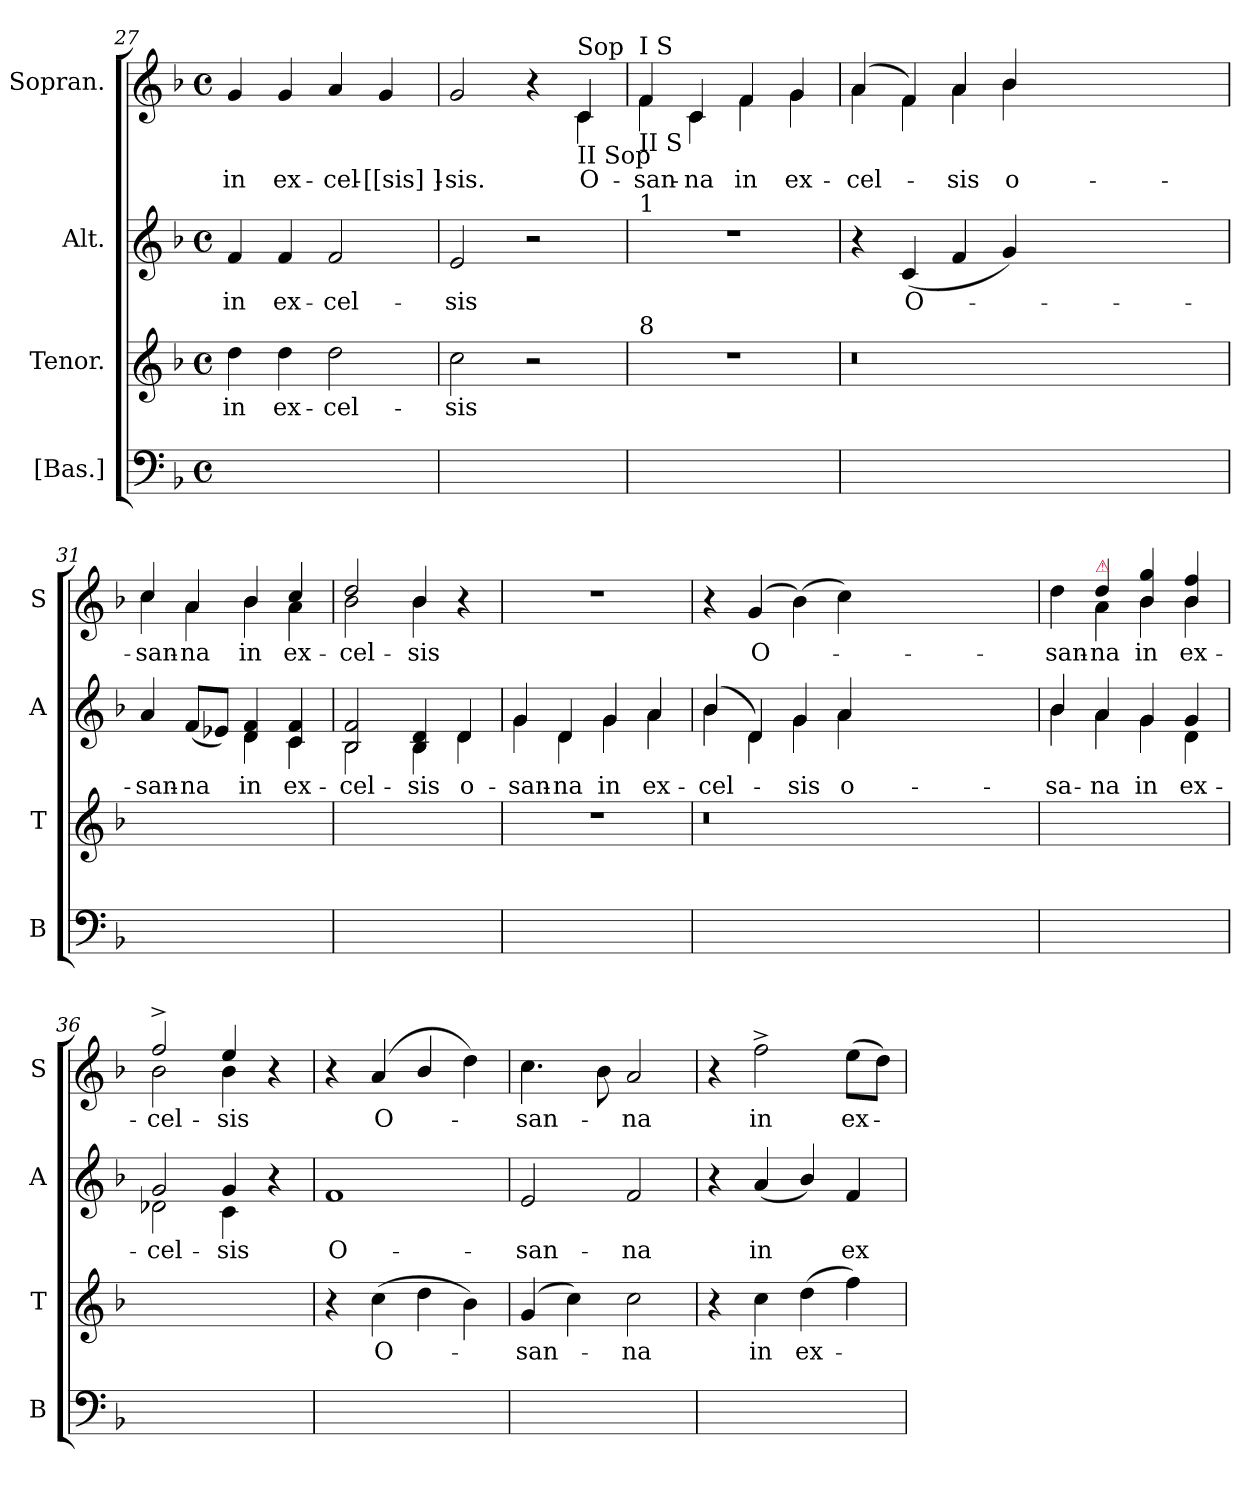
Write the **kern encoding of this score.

**kern	**kern	**text	**dynam	**kern	**text	**kern	**text	**dynam
*part4	*part3	*part3	*part3	*part2	*part2	*part1	*part1	*part1
*staff4	*staff3	*staff3	*staff3	*staff2	*staff2	*staff1	*staff1	*staff1
*I"[Bas.]	*I"Tenor.	*	*	*I"Alt.	*	*I"Sopran.	*	*
*I'B	*I'T	*	*	*I'A	*	*I'S	*	*
*clefF4	*clefG2	*	*	*clefG2	*	*clefG2	*	*
*k[b-]	*k[b-]	*	*	*k[b-]	*	*k[b-]	*	*
*M4/4	*M4/4	*	*	*M4/4	*	*M4/4	*	*
*met(c)	*met(c)	*	*	*met(c)	*	*met(c)	*	*
=27	=27	=27	=27	=27	=27	=27	=27	=27
1ryy	4dd\	in	.	4f/	in	4g/	in	.
.	4dd\	ex-	.	4f/	ex-	4g/	ex-	.
.	2dd\	-cel-	.	2f/	-cel-	4a/	-cel-	.
.	.	.	.	.	.	4g/	-[[sis]]-	.
=28	=28	=28	=28	=28	=28	=28	=28	=28
*	*	*	*	*	*	*^	*	*
1ryy	2cc\	-sis	.	2e/	-sis	2g/	2ryy	-sis.	.
.	2r	.	.	2r	.	4r	4ryy	.	.
!	!	!	!	!	!	!LO:TX:b:t=II Sop	!	!	!
!	!	!	!	!	!	!LO:TX:a:t=Sop	!	!	!
.	.	.	.	.	.	4c/	4c\	O-	.
=29	=29	=29	=29	=29	=29	=29	=29	=29	=29
!	!	!	!	!	!	!LO:TX:b:t=II S	!	!	!
!	!	!	!	!	!	!LO:TX:a:t=I S	!	!	!
!	!	!	!	!LO:TX:a:t=1	!	!	!	!	!
!	!LO:TX:a:t=8	!	!	!	!	!	!	!	!
1ryy	1r	.	.	1r	.	4f/	4f\	-san-	.
.	.	.	.	.	.	4c/	4c\	-na	.
.	.	.	.	.	.	4f/	4f\	in	.
.	.	.	.	.	.	4g/	4g\	ex-	.
=30	=30	=30	=30	=30	=30	=30	=30	=30	=30
1ryy	0.r	.	.	4r	.	(4a/	4a\	-cel-	.
.	.	.	.	(4c/	O-	4f/)	4f\	.	.
.	.	.	.	4f/	.	4a/	4a\	-sis	.
.	.	.	.	4g/)	.	4b-/	4b-\	o-	.
0ryy	.	.	.	0ryy	.	0ryy	0ryy	.	.
=31	=31	=31	=31	=31	=31	=31	=31	=31	=31
*	*	*	*	*^	*	*	*	*	*
1ryy	1ryy	.	.	4a/	4ryy	-san-	4cc/	4cc\	-san-	.
.	.	.	.	(8f/L	4ryy	-na	4a/	4a\	-na	.
.	.	.	.	8e-X/J)	.	.	.	.	.	.
.	.	.	.	4d/ 4f/	4d\	in	4b-/	4b-\	in	.
.	.	.	.	4c/ 4f/	4c\	ex-	4cc/	4a\	ex-	.
=32	=32	=32	=32	=32	=32	=32	=32	=32	=32	=32
1ryy	1ryy	.	.	2B-/ 2f/	2B-\	-cel-	2dd/	2b-\	-cel-	.
.	.	.	.	4B-/ 4d/	4B-\	-sis	4b-/	4b-\	-sis	.
.	.	.	.	4d/	4d\	o-	4r	4ryy	.	.
*	*	*	*	*	*	*	*v	*v	*	*
=33	=33	=33	=33	=33	=33	=33	=33	=33	=33
1ryy	1r	.	.	4g/	4g\	-san-	1r	.	.
.	.	.	.	4d/	4d\	-na	.	.	.
.	.	.	.	4g/	4g\	in	.	.	.
.	.	.	.	4a/	4a\	ex-	.	.	.
=34	=34	=34	=34	=34	=34	=34	=34	=34	=34
1ryy	0.r	.	.	(4b-/	4b-\	-cel-	4r	.	.
.	.	.	.	4d/)	4d\	.	(4g/	O-	.
.	.	.	.	4g/	4g\	-sis	(4b-\)	.	.
.	.	.	.	4a/	4a\	o-	4cc\)	.	.
0ryy	.	.	.	0ryy	0ryy	.	0ryy	.	.
=35	=35	=35	=35	=35	=35	=35	=35	=35	=35
*	*	*	*	*	*	*	*^	*	*
1ryy	1ryy	.	.	4b-/	4b-\	-sa-	4dd\	4ryy	-san-	.
!	!	!	!	!	!	!	!LO:TX:a:color=crimson:t=⚠	!	!	!
.	.	.	.	4a/	4a\	-na	4dd/	4a\	-na	.
.	.	.	.	4g/	4g\	in	4b-/ 4gg/	4b-\	in	.
.	.	.	.	4g/	4d\	ex-	4b-/ 4ff/	4b-\	ex-	.
=36	=36	=36	=36	=36	=36	=36	=36	=36	=36	=36
1ryy	1ryy	.	.	2g/	2d-X\	-cel-	2ff^/	2b-\	-cel-	.
.	.	.	.	4g/	4c\	-sis	4ee/	4b-\	-sis	.
.	.	.	.	4r	4ryy	.	4r	4ryy	.	.
*	*	*	*	*v	*v	*	*	*	*	*
*	*	*	*	*	*	*v	*v	*	*
=37	=37	=37	=37	=37	=37	=37	=37	=37
1ryy	4r	.	.	1f	O-	4r	.	.
!	!	!	!LO:DY:b	!	!	!	!	!LO:DY:a
.	(4cc\	O-	fo	.	.	(4a/	O-	fo
.	4dd\	.	.	.	.	4b-/	.	.
.	4b-\)	.	.	.	.	4dd\)	.	.
=38	=38	=38	=38	=38	=38	=38	=38	=38
1ryy	(4g/	-san-	.	2e/	-san-	4.cc\	-san-	.
.	4cc\)	.	.	.	.	.	.	.
.	.	.	.	.	.	8b-\	.	.
.	2cc\	-na	.	2f/	-na	2a/	-na	.
=39	=39	=39	=39	=39	=39	=39	=39	=39
1ryy	4r	.	.	4r	.	4r	.	.
.	4cc\	in	.	(>4a/	in	2ff^\	in	.
.	(4dd\	ex-	.	4b-/)	.	.	.	.
.	4ff\)	.	.	4f/	ex-	(8ee\L	ex-	.
.	.	.	.	.	.	8dd\J)	.	.
=	=	=	=	=	=	=	=	=
*-	*-	*-	*-	*-	*-	*-	*-	*-
